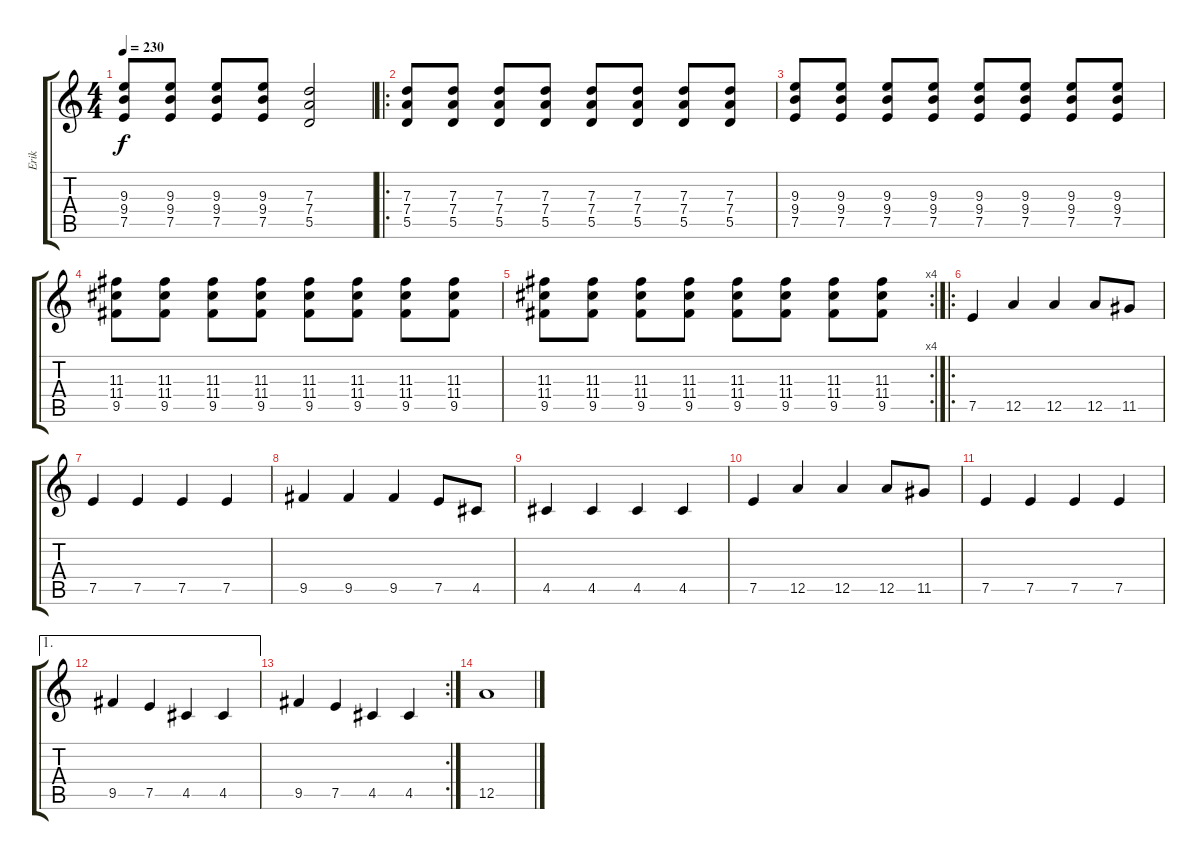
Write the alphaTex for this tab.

\track ("Erik" "Erik") {instrument distortionguitar}
\staff {score tabs}
\tuning (E4 B3 G3 D3 A2 E2) {hide}
\ts (4 4)
\tempo 230
\clef g2
\ks c
(9.3 9.4 7.5).8{dy f} (9.3 9.4 7.5).8 (9.3 9.4 7.5).8 (9.3 9.4 7.5).8 (7.3 7.4 5.5).2 |
\ro
(7.3 7.4 5.5).8 (7.3 7.4 5.5).8 (7.3 7.4 5.5).8 (7.3 7.4 5.5).8 (7.3 7.4 5.5).8 (7.3 7.4 5.5).8 (7.3 7.4 5.5).8 (7.3 7.4 5.5).8 |
(9.3 9.4 7.5).8 (9.3 9.4 7.5).8 (9.3 9.4 7.5).8 (9.3 9.4 7.5).8 (9.3 9.4 7.5).8 (9.3 9.4 7.5).8 (9.3 9.4 7.5).8 (9.3 9.4 7.5).8 |
(11.3 11.4 9.5).8 (11.3 11.4 9.5).8 (11.3 11.4 9.5).8 (11.3 11.4 9.5).8 (11.3 11.4 9.5).8 (11.3 11.4 9.5).8 (11.3 11.4 9.5).8 (11.3 11.4 9.5).8 |
\rc 4
(11.3 11.4 9.5).8 (11.3 11.4 9.5).8 (11.3 11.4 9.5).8 (11.3 11.4 9.5).8 (11.3 11.4 9.5).8 (11.3 11.4 9.5).8 (11.3 11.4 9.5).8 (11.3 11.4 9.5).8 |
\ro
7.5.4 12.5.4 12.5.4 12.5.8 11.5.8 |
7.5.4 7.5.4 7.5.4 7.5.4 |
9.5.4 9.5.4 9.5.4 7.5.8 4.5.8 |
4.5.4 4.5.4 4.5.4 4.5.4 |
7.5.4 12.5.4 12.5.4 12.5.8 11.5.8 |
7.5.4 7.5.4 7.5.4 7.5.4 |
\ae 1
9.5.4 7.5.4 4.5.4 4.5.4 |
\rc 2
9.5.4 7.5.4 4.5.4 4.5.4 |
12.5.1
